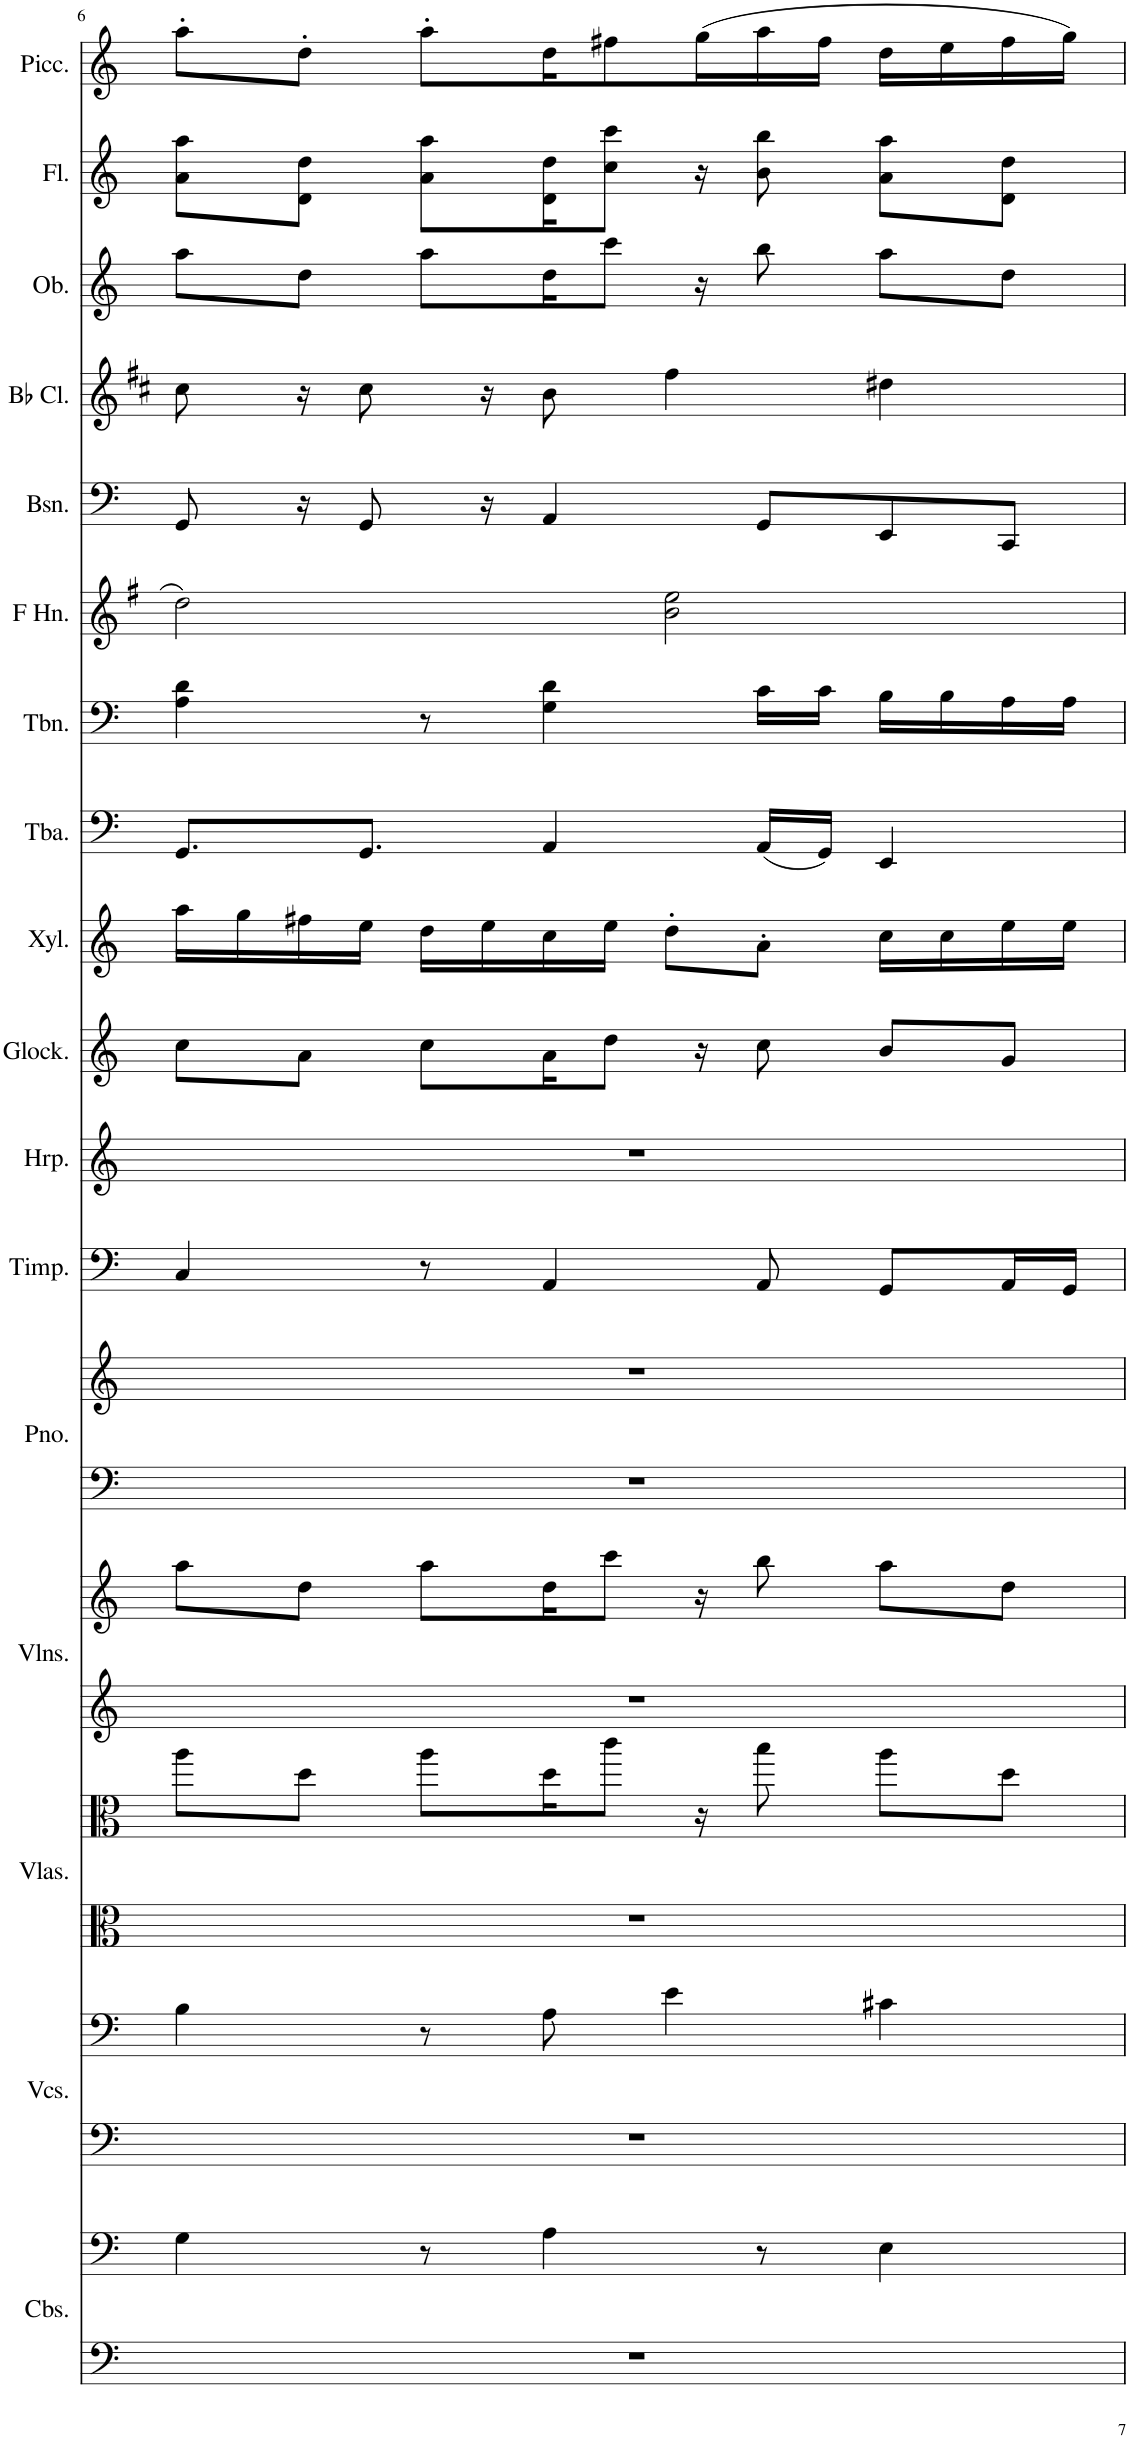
**kern	**kern	**kern	**kern	**kern	**kern	**kern	**kern	**kern	**kern	**kern	**kern	**kern	**kern	**kern	**kern	**kern	**kern	**kern	**kern	**kern	**kern
*part17	*part17	*part16	*part16	*part15	*part15	*part14	*part14	*part13	*part13	*part12	*part11	*part10	*part9	*part8	*part7	*part6	*part5	*part4	*part3	*part2	*part1
*staff22	*staff21	*staff20	*staff19	*staff18	*staff17	*staff16	*staff15	*staff14	*staff13	*staff12	*staff11	*staff10	*staff9	*staff8	*staff7	*staff6	*staff5	*staff4	*staff3	*staff2	*staff1
*I"Contrabasses	*	*I"Violoncellos	*	*I"Violas	*	*I"Violins	*	*I"Piano	*	*I"Timpani	*I"Harp	*I"Glockenspiel	*I"Xylophone	*I"Tuba	*I"Trombone	*I"Horn in F	*I"Bassoon	*I"Bb Clarinet	*I"Oboe	*I"Flute	*I"Piccolo
*I'Cbs.	*	*I'Vcs.	*	*I'Vlas.	*	*I'Vlns.	*	*I'Pno.	*	*I'Timp.	*I'Hrp.	*I'Glock.	*I'Xyl.	*I'Tba.	*I'Tbn.	*	*I'Bsn.	*I'Bb Cl.	*I'Ob.	*I'Fl.	*I'Picc.
!!LO:PB:g=z
*clefF4	*clefF4	*clefF4	*clefF4	*clefC3	*clefC3	*clefG2	*clefG2	*clefF4	*clefG2	*clefF4	*clefG2	*clefG2	*clefG2	*clefF4	*clefF4	*clefG2	*clefF4	*clefG2	*clefG2	*clefG2	*clefG2
*Trd7c12	*Trd7c12	*	*	*	*	*	*	*	*	*	*	*Trd-14c-24	*Trd-7c-12	*	*	*Trd4c7	*	*Trd1c2	*	*	*Trd-7c-12
*k[]	*k[]	*k[]	*k[]	*k[]	*k[]	*k[]	*k[]	*k[]	*k[]	*k[]	*k[]	*k[]	*k[]	*k[]	*k[]	*k[f#]	*k[]	*k[f#c#]	*k[]	*k[]	*k[]
*M4/4	*M4/4	*M4/4	*M4/4	*M4/4	*M4/4	*M4/4	*M4/4	*M4/4	*M4/4	*M4/4	*M4/4	*M4/4	*M4/4	*M4/4	*M4/4	*M4/4	*M4/4	*M4/4	*M4/4	*M4/4	*M4/4
=6	=6	=6	=6	=6	=6	=6	=6	=6	=6	=6	=6	=6	=6	=6	=6	=6	=6	=6	=6	=6	=6
1r	4G\	1r	4B\	1r	8aa\L	1r	8aa\L	1r	1r	4C/	1r	8cc\L	16aa\LL	8.GG/L	4A\ 4d\	2dd\	8GG/	8cc#\	8aa\L	8a\ 8aa\L	8aa'\L
.	.	.	.	.	.	.	.	.	.	.	.	.	16gg\	.	.	.	.	.	.	.	.
.	.	.	.	.	8dd\J	.	8dd\J	.	.	.	.	8a\J	16ff#X\	.	.	.	16r	16r	8dd\J	8d\ 8dd\J	8dd'\J
.	.	.	.	.	.	.	.	.	.	.	.	.	16ee\JJ	8.GG/J	.	.	8GG/	8cc#\	.	.	.
.	8r	.	8r	.	8aa\L	.	8aa\L	.	.	8r	.	8cc\L	16dd\LL	.	8r	.	.	.	8aa\L	8a\ 8aa\L	8aa'\L
.	.	.	.	.	.	.	.	.	.	.	.	.	16ee\	.	.	.	16r	16r	.	.	.
.	4A\	.	8A\	.	16dd\K	.	16dd\K	.	.	4AA/	.	16a\K	16cc\	4AA/	4G\ 4d\	.	4AA/	8b\	16dd\K	16d\ 16dd\K	16dd\K
.	.	.	.	.	8ccc\J	.	8ccc\J	.	.	.	.	8dd\J	16ee\JJ	.	.	.	.	.	8ccc\J	8cc\ 8ccc\J	8ff#X\
.	.	.	4e\	.	.	.	.	.	.	.	.	.	8dd'\L	.	.	2b\ 2ee\	.	4ff#\	.	.	.
.	.	.	.	.	16r	.	16r	.	.	.	.	16r	.	.	.	.	.	.	16r	16r	(16gg\L
.	8r	.	.	.	8bb\	.	8bb\	.	.	8AA/	.	8cc\	8a'\J	(16AA/LL	16c\LL	.	8GG/L	.	8bb\	8b\ 8bb\	16aa\
.	.	.	.	.	.	.	.	.	.	.	.	.	.	16GG/JJ)	16c\JJ	.	.	.	.	.	16ff#\JJ
.	4E\	.	4c#X\	.	8aa\L	.	8aa\L	.	.	8GG/L	.	8b/L	16cc\LL	4EE/	16B\LL	.	8EE/	4dd#X\	8aa\L	8a\ 8aa\L	16dd\LL
.	.	.	.	.	.	.	.	.	.	.	.	.	16cc\	.	16B\	.	.	.	.	.	16ee\
.	.	.	.	.	8dd\J	.	8dd\J	.	.	16AA/L	.	8g/J	16ee\	.	16A\	.	8CC/J	.	8dd\J	8d\ 8dd\J	16ff#\
.	.	.	.	.	.	.	.	.	.	16GG/JJ	.	.	16ee\JJ	.	16A\JJ	.	.	.	.	.	16gg\JJ)
=	=	=	=	=	=	=	=	=	=	=	=	=	=	=	=	=	=	=	=	=	=
*-	*-	*-	*-	*-	*-	*-	*-	*-	*-	*-	*-	*-	*-	*-	*-	*-	*-	*-	*-	*-	*-
